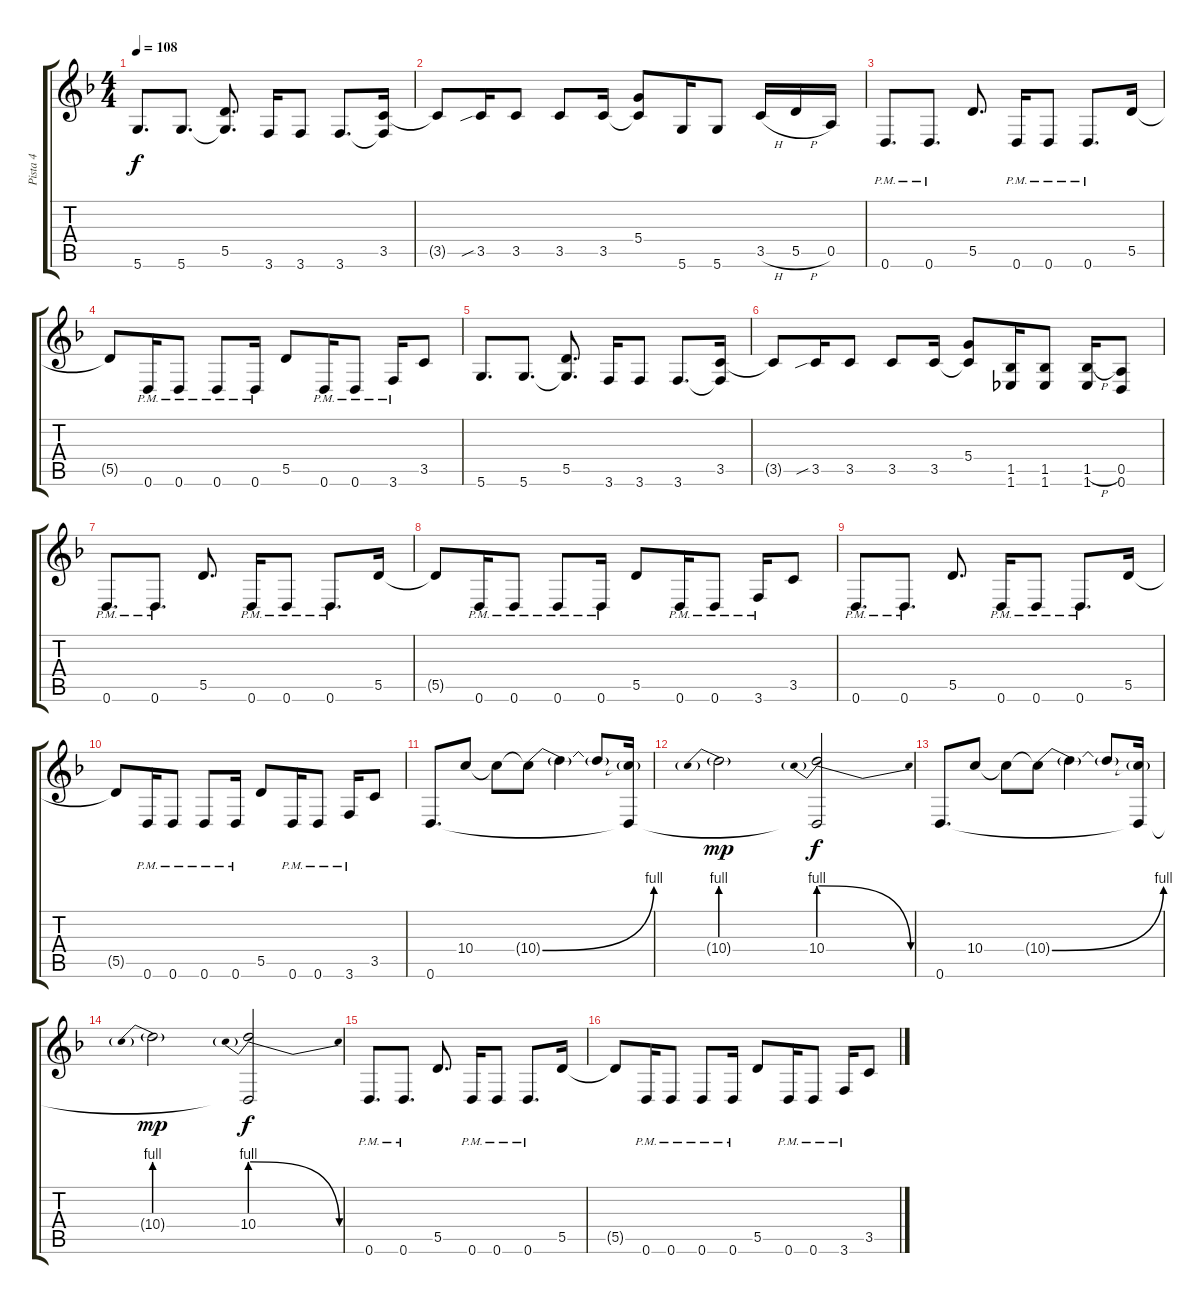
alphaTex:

\track ("Pista 4" "Pista 4") {instrument distortionguitar}
\staff {score tabs}
\tuning (E4 B3 G3 D3 A2 D2) {hide}
\ts (4 4)
\tempo 108
\clef g2
\ks f
5.6.8{d dy f} 5.6.8{d} (5.5 5.6{t}).8{d} 3.6.16 3.6.8 3.6.8{d} (3.5 3.6{t}).16 |
3.5{t}.8 3.5{sib}.16 3.5.8 3.5.8 3.5.16 (5.4 3.5{t}).8 5.6.16 5.6.8 3.5{h}.16 5.5{h}.16 0.5.16 |
0.6{pm}.8{d} 0.6{pm}.8{d} 5.5.8{d} 0.6{pm}.16 0.6{pm}.8 0.6{pm}.8{d} 5.5.16 |
5.5{t}.8 0.6{pm}.16 0.6{pm}.8 0.6{pm}.8 0.6{pm}.16 5.5.8 0.6{pm}.16 0.6{pm}.8 3.6{pm}.16 3.5.8 |
5.6.8{d} 5.6.8{d} (5.5 5.6{t}).8{d} 3.6.16 3.6.8 3.6.8{d} (3.5 3.6{t}).16 |
3.5{t}.8 3.5{sib}.16 3.5.8 3.5.8 3.5.16 (5.4 3.5{t}).8 (1.5 1.6).16 (1.5 1.6).8 (1.5{h} 1.6).16 (0.5 0.6).8 |
0.6{pm}.8{d} 0.6{pm}.8{d} 5.5.8{d} 0.6{pm}.16 0.6{pm}.8 0.6{pm}.8{d} 5.5.16 |
5.5{t}.8 0.6{pm}.16 0.6{pm}.8 0.6{pm}.8 0.6{pm}.16 5.5.8 0.6{pm}.16 0.6{pm}.8 3.6{pm}.16 3.5.8 |
0.6{pm}.8{d} 0.6{pm}.8{d} 5.5.8{d} 0.6{pm}.16 0.6{pm}.8 0.6{pm}.8{d} 5.5.16 |
5.5{t}.8 0.6{pm}.16 0.6{pm}.8 0.6{pm}.8 0.6{pm}.16 5.5.8 0.6{pm}.16 0.6{pm}.8 3.6{pm}.16 3.5.8 |
0.6.8{d} 10.4.8 10.4{t}.8 10.4{be (bend 0 0 60 4) t}.8 10.4{t}.4 10.4{t}.8 (10.4{t} 0.6{t}).16 |
10.4{be (prebend 0 4 60 4) g}.2{dy mp} (10.4{be (prebendrelease 0 4 60 0)} 0.6{t}).2{dy f} |
0.6.8{d} 10.4.8 10.4{t}.8 10.4{be (bend 0 0 60 4) t}.8 10.4{t}.4 10.4{t}.8 (10.4{t} 0.6{t}).16 |
10.4{be (prebend 0 4 60 4) g}.2{dy mp} (10.4{be (prebendrelease 0 4 60 0)} 0.6{t}).2{dy f} |
0.6{pm}.8{d} 0.6{pm}.8{d} 5.5.8{d} 0.6{pm}.16 0.6{pm}.8 0.6{pm}.8{d} 5.5.16 |
5.5{t}.8 0.6{pm}.16 0.6{pm}.8 0.6{pm}.8 0.6{pm}.16 5.5.8 0.6{pm}.16 0.6{pm}.8 3.6{pm}.16 3.5.8
